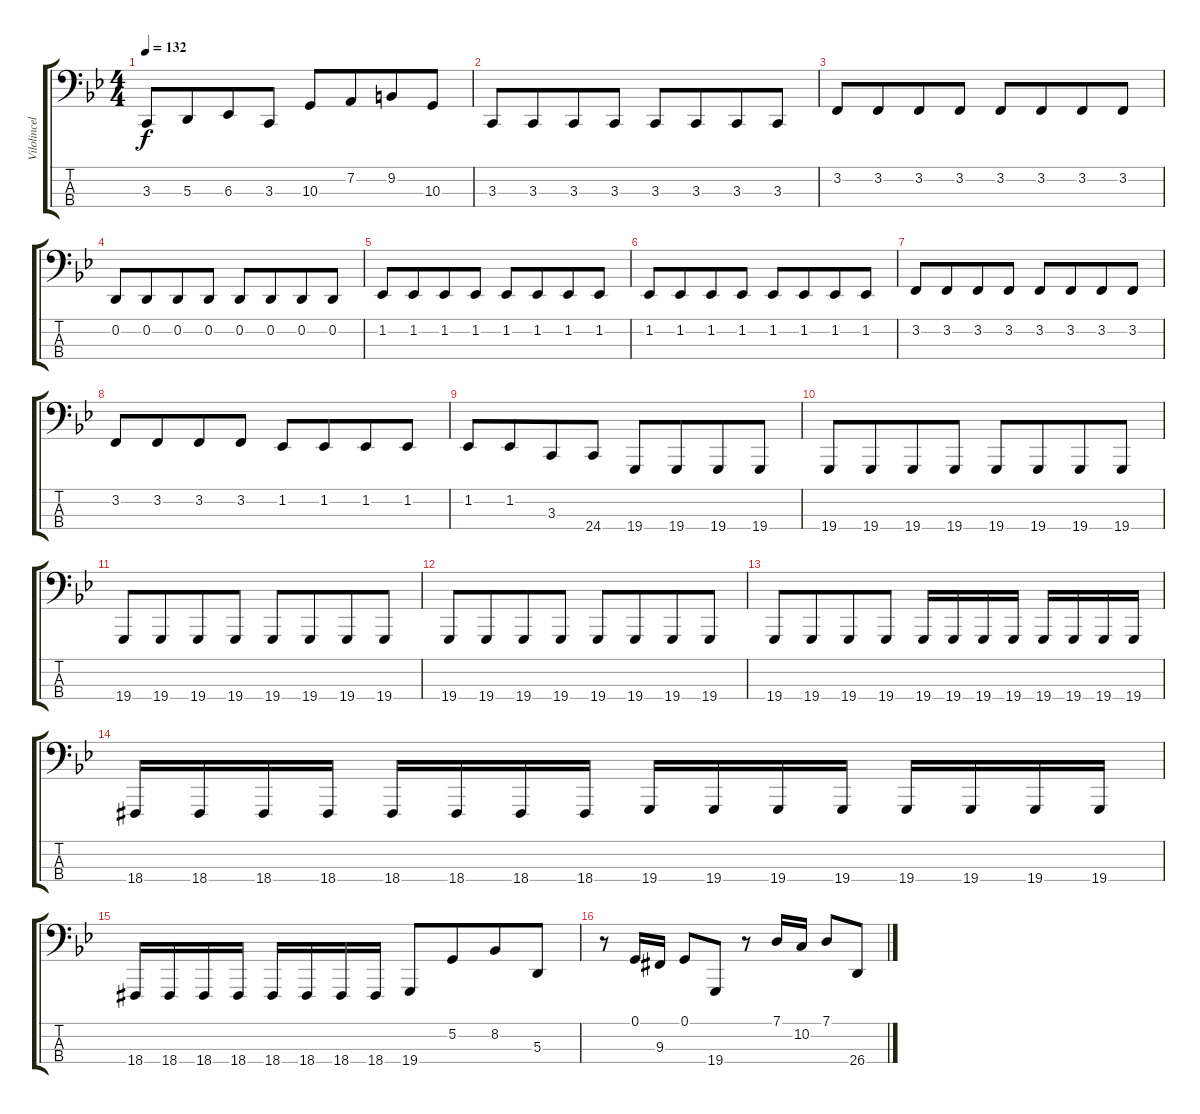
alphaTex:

\track ("Vilolincello" "Vilolincel") {instrument cello}
\staff {score tabs}
\tuning (G2 D2 A1 C0) {hide}
\ts (4 4)
\tempo 132
\clef f4
\ks gminor
3.3.8{dy f beam Up} 5.3.8{beam Up beam merge} 6.3.8{beam Up} 3.3.8{beam Up} 10.3.8{beam Up} 7.2.8{beam Up beam merge} 9.2.8{beam Up} 10.3.8{beam Up} |
3.3.8 3.3.8{beam merge} 3.3.8 3.3.8 3.3.8 3.3.8{beam merge} 3.3.8 3.3.8 |
3.2.8 3.2.8{beam merge} 3.2.8 3.2.8 3.2.8 3.2.8{beam merge} 3.2.8 3.2.8 |
0.2.8 0.2.8{beam merge} 0.2.8 0.2.8 0.2.8 0.2.8{beam merge} 0.2.8 0.2.8 |
1.2.8 1.2.8{beam merge} 1.2.8 1.2.8 1.2.8 1.2.8{beam merge} 1.2.8 1.2.8 |
1.2.8 1.2.8{beam merge} 1.2.8 1.2.8 1.2.8 1.2.8{beam merge} 1.2.8 1.2.8 |
3.2.8 3.2.8{beam merge} 3.2.8 3.2.8 3.2.8 3.2.8{beam merge} 3.2.8 3.2.8 |
3.2.8 3.2.8{beam merge} 3.2.8 3.2.8 1.2.8 1.2.8{beam merge} 1.2.8 1.2.8 |
1.2.8 1.2.8{beam merge} 3.3.8 24.4.8 19.4.8 19.4.8{beam merge} 19.4.8 19.4.8 |
19.4.8 19.4.8{beam merge} 19.4.8 19.4.8 19.4.8 19.4.8{beam merge} 19.4.8 19.4.8 |
19.4.8 19.4.8{beam merge} 19.4.8 19.4.8 19.4.8 19.4.8{beam merge} 19.4.8 19.4.8 |
19.4.8 19.4.8{beam merge} 19.4.8 19.4.8 19.4.8 19.4.8{beam merge} 19.4.8 19.4.8 |
19.4.8 19.4.8{beam merge} 19.4.8 19.4.8 19.4.16 19.4.16{beam merge} 19.4.16 19.4.16 19.4.16 19.4.16{beam merge} 19.4.16 19.4.16 |
18.4{acc #}.16 18.4{acc #}.16{beam merge} 18.4{acc #}.16 18.4{acc #}.16 18.4{acc #}.16 18.4{acc #}.16{beam merge} 18.4{acc #}.16 18.4{acc #}.16 19.4.16 19.4.16{beam merge} 19.4.16 19.4.16 19.4.16 19.4.16{beam merge} 19.4.16 19.4.16 |
18.4{acc #}.16 18.4{acc #}.16{beam merge} 18.4{acc #}.16 18.4{acc #}.16 18.4{acc #}.16 18.4{acc #}.16{beam merge} 18.4{acc #}.16 18.4{acc #}.16 19.4.8 5.2.8{beam merge} 8.2.8 5.3.8 |
r.8 0.1.16 9.3{acc #}.16 0.1.8{beam Up} 19.4.8{beam Up} r.8 7.1.16 10.2.16 7.1.8 26.4.8
